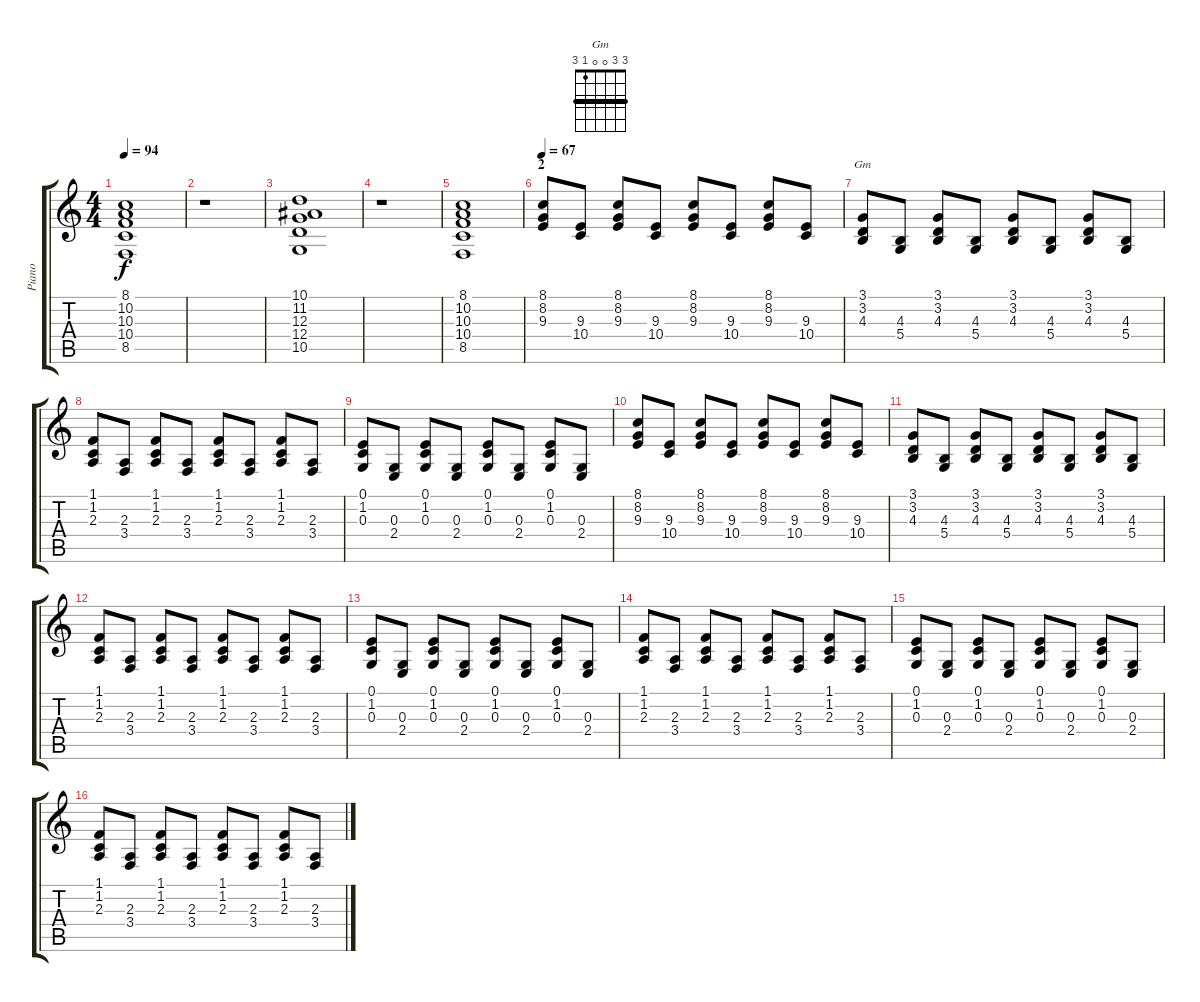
\track ("Piano" "Piano") {instrument acousticgrandpiano}
\staff {score tabs}
\tuning (E4 B3 G3 D3 A2 E2) {hide}
\chord ("Gm" 3 3 0 0 1 3) {barre 3}
\ts (4 4)
\tempo 94
\clef g2
\ks c
(8.1 10.2 10.3 10.4 8.5).1{dy f} |
r.1 |
(10.1 11.2 12.3 12.4 10.5).1 |
r.1 |
(8.1 10.2 10.3 10.4 8.5).1 |
\section ("" "2")
\tempo 67
(8.1 8.2 9.3).8{volume 5} (9.3 10.4).8{volume 12} (8.1 8.2 9.3).8 (9.3 10.4).8 (8.1 8.2 9.3).8 (9.3 10.4).8 (8.1 8.2 9.3).8 (9.3 10.4).8 |
(3.1 3.2 4.3).8{ch "Gm"} (4.3 5.4).8 (3.1 3.2 4.3).8 (4.3 5.4).8 (3.1 3.2 4.3).8 (4.3 5.4).8 (3.1 3.2 4.3).8 (4.3 5.4).8 |
(1.1 1.2 2.3).8 (2.3 3.4).8 (1.1 1.2 2.3).8 (2.3 3.4).8 (1.1 1.2 2.3).8 (2.3 3.4).8 (1.1 1.2 2.3).8 (2.3 3.4).8 |
(0.1 1.2 0.3).8 (0.3 2.4).8 (0.1 1.2 0.3).8 (0.3 2.4).8 (0.1 1.2 0.3).8 (0.3 2.4).8 (0.1 1.2 0.3).8 (0.3 2.4).8 |
(8.1 8.2 9.3).8 (9.3 10.4).8 (8.1 8.2 9.3).8 (9.3 10.4).8 (8.1 8.2 9.3).8 (9.3 10.4).8 (8.1 8.2 9.3).8 (9.3 10.4).8 |
(3.1 3.2 4.3).8 (4.3 5.4).8 (3.1 3.2 4.3).8 (4.3 5.4).8 (3.1 3.2 4.3).8 (4.3 5.4).8 (3.1 3.2 4.3).8 (4.3 5.4).8 |
(1.1 1.2 2.3).8 (2.3 3.4).8 (1.1 1.2 2.3).8 (2.3 3.4).8 (1.1 1.2 2.3).8 (2.3 3.4).8 (1.1 1.2 2.3).8 (2.3 3.4).8 |
(0.1 1.2 0.3).8 (0.3 2.4).8 (0.1 1.2 0.3).8 (0.3 2.4).8 (0.1 1.2 0.3).8 (0.3 2.4).8 (0.1 1.2 0.3).8 (0.3 2.4).8 |
(1.1 1.2 2.3).8 (2.3 3.4).8 (1.1 1.2 2.3).8 (2.3 3.4).8 (1.1 1.2 2.3).8 (2.3 3.4).8 (1.1 1.2 2.3).8 (2.3 3.4).8 |
(0.1 1.2 0.3).8 (0.3 2.4).8 (0.1 1.2 0.3).8 (0.3 2.4).8 (0.1 1.2 0.3).8 (0.3 2.4).8 (0.1 1.2 0.3).8 (0.3 2.4).8 |
(1.1 1.2 2.3).8 (2.3 3.4).8 (1.1 1.2 2.3).8 (2.3 3.4).8 (1.1 1.2 2.3).8 (2.3 3.4).8 (1.1 1.2 2.3).8 (2.3 3.4).8
